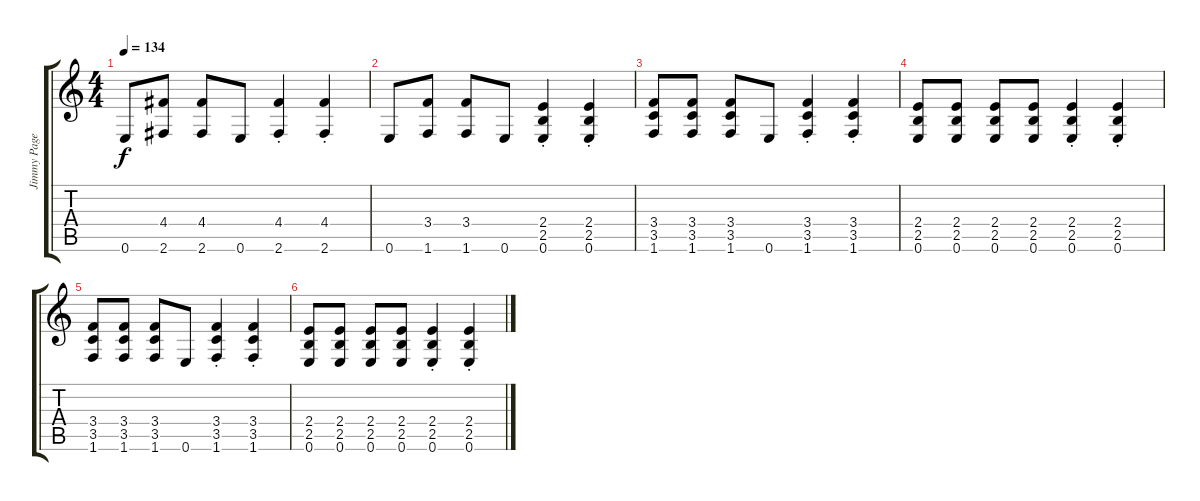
\track ("Jimmy Page - Guitar" "Jimmy Page") {instrument overdrivenguitar}
\staff {score tabs}
\tuning (E4 B3 G3 D3 A2 E2) {hide}
\ts (4 4)
\tempo 134
\clef g2
\ks c
0.6.8{dy f} (4.4 2.6).8 (4.4 2.6).8 0.6.8 (4.4{st} 2.6{st}).4 (4.4{st} 2.6{st}).4 |
0.6.8 (3.4 1.6).8 (3.4 1.6).8 0.6.8 (2.4{st} 2.5{st} 0.6{st}).4 (2.4{st} 2.5{st} 0.6{st}).4 |
(3.4 3.5 1.6).8 (3.4 3.5 1.6).8 (3.4 3.5 1.6).8 0.6.8 (3.4{st} 3.5{st} 1.6{st}).4 (3.4{st} 3.5{st} 1.6{st}).4 |
(2.4 2.5 0.6).8 (2.4 2.5 0.6).8 (2.4 2.5 0.6).8 (2.4 2.5 0.6).8 (2.4{st} 2.5{st} 0.6{st}).4 (2.4{st} 2.5{st} 0.6{st}).4 |
(3.4 3.5 1.6).8 (3.4 3.5 1.6).8 (3.4 3.5 1.6).8 0.6.8 (3.4{st} 3.5{st} 1.6{st}).4 (3.4{st} 3.5{st} 1.6{st}).4 |
(2.4 2.5 0.6).8 (2.4 2.5 0.6).8 (2.4 2.5 0.6).8 (2.4 2.5 0.6).8 (2.4{st} 2.5{st} 0.6{st}).4 (2.4{st} 2.5{st} 0.6{st}).4
